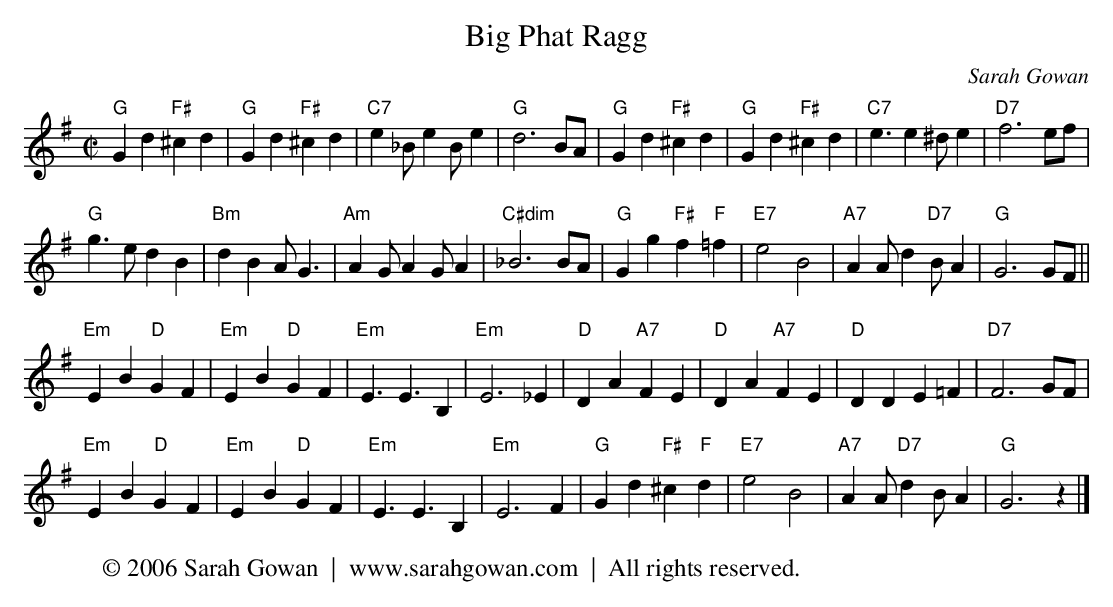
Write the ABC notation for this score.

X:1
T:Big Phat Ragg
C:Sarah Gowan
M:C|
K:G
"G"G2d2"F#"^c2d2|"G"G2d2"F#"^c2d2|"C7"e2_Be2Be2|"G"d6BA|\
"G"G2d2"F#"^c2d2|"G"G2d2"F#"^c2d2|"C7"e3e2^de2|"D7"f6ef|
"G"g2>e2d2B2|"Bm"d2B2A2<G2|"Am"A2GA2GA2|"C#dim"_B6BA|\
"G"G2g2"F#"f2"F"=f2|"E7"e4B4|"A7"A2Ad2"D7"BA2|"G"G6GF||
"Em"E2B2"D"G2F2|"Em"E2B2"D"G2F2|"Em"E3E3B,2|"Em"E6_E2|\
"D"D2A2"A7"F2E2|"D"D2A2"A7"F2E2|"D"D2D2E2=F2|"D7"F6GF|
"Em"E2B2"D"G2F2|"Em"E2B2"D"G2F2|"Em"E3E3B,2|"Em"E6F2|\
"G"G2d2"F#"^c2"F"d2|"E7"e4B4|"A7"A2A"D7"d2BA2|"G"G6z2|]
W: © 2006 Sarah Gowan  |  www.sarahgowan.com  |  All rights reserved.
